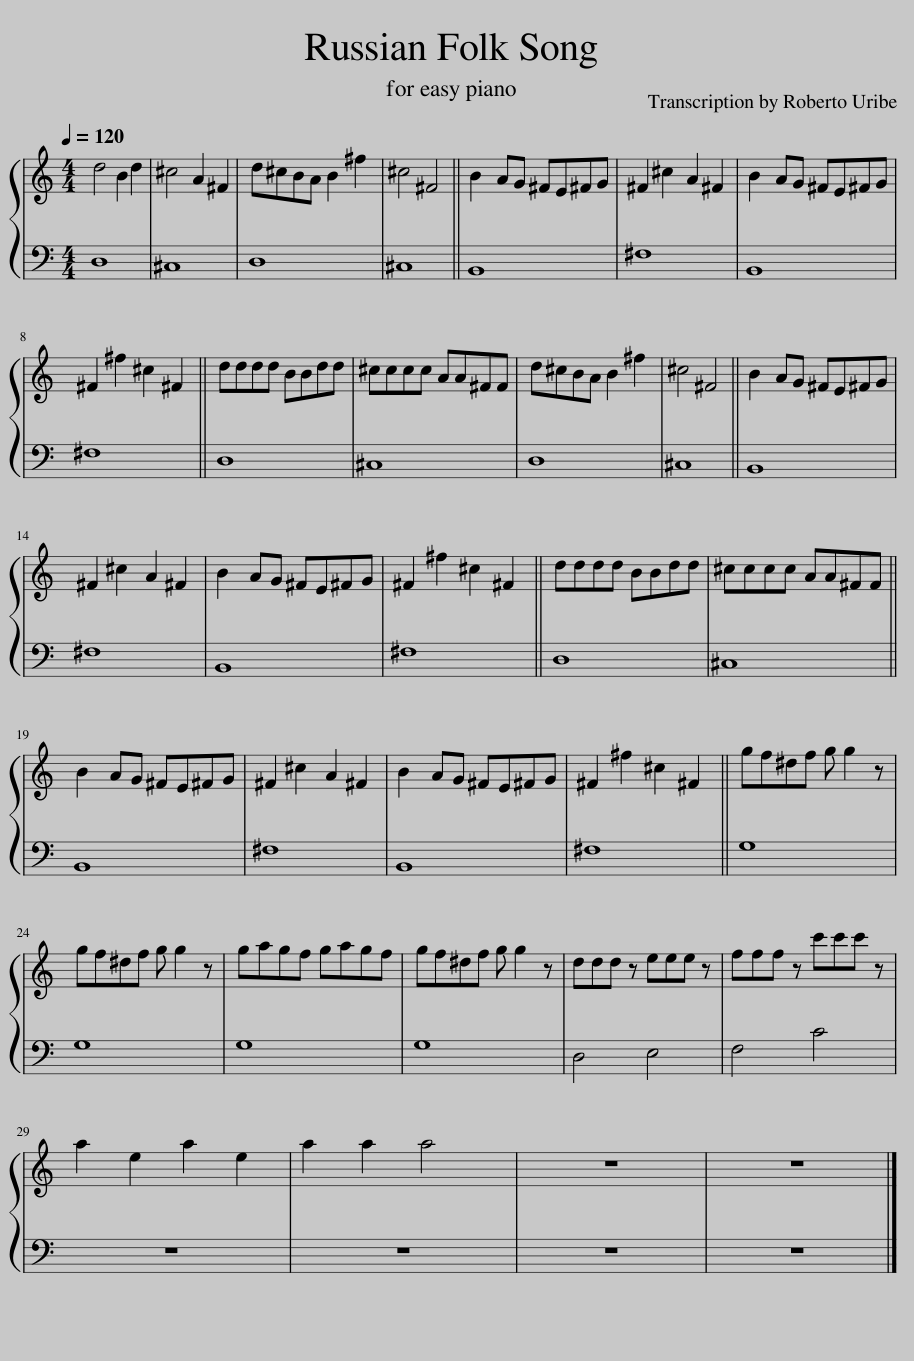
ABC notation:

X:1
%%score { 1 | 2 }
L:1/8
Q:1/4=120
M:4/4
I:linebreak $
K:C
V:1 treble
V:2 bass
V:1
 d4 B2 d2 | ^c4 A2 ^F2 | d^cBA B2 ^f2 | ^c4 ^F4 || B2 AG ^FE^FG | %5
 ^F2 ^c2 A2 ^F2 | B2 AG ^FE^FG |$ ^F2 ^f2 ^c2 ^F2 || dddd BBdd | ^cccc AA^FF | %10
 d^cBA B2 ^f2 | ^c4 ^F4 || B2 AG ^FE^FG |$ ^F2 ^c2 A2 ^F2 | B2 AG ^FE^FG | %15
 ^F2 ^f2 ^c2 ^F2 || dddd BBdd | ^cccc AA^FF ||$ B2 AG ^FE^FG | ^F2 ^c2 A2 ^F2 | %20
 B2 AG ^FE^FG | ^F2 ^f2 ^c2 ^F2 || gf^df g g2 z |$ gf^df g g2 z | gagf gagf | %25
 gf^df g g2 z | ddd z eee z | fff z c'c'c' z |$ a2 e2 a2 e2 | a2 a2 a4 | %30
 z8 | z8 |] %32
V:2
 D,8 | ^C,8 | D,8 | ^C,8 || B,,8 | %5
 ^F,8 | B,,8 |$ ^F,8 || D,8 | ^C,8 | %10
 D,8 | ^C,8 || B,,8 |$ ^F,8 | B,,8 | %15
 ^F,8 || D,8 | ^C,8 ||$ B,,8 | ^F,8 | %20
 B,,8 | ^F,8 || G,8 |$ G,8 | G,8 | %25
 G,8 | D,4 E,4 | F,4 C4 |$ z8 | z8 | %30
 z8 | z8 |] %32
